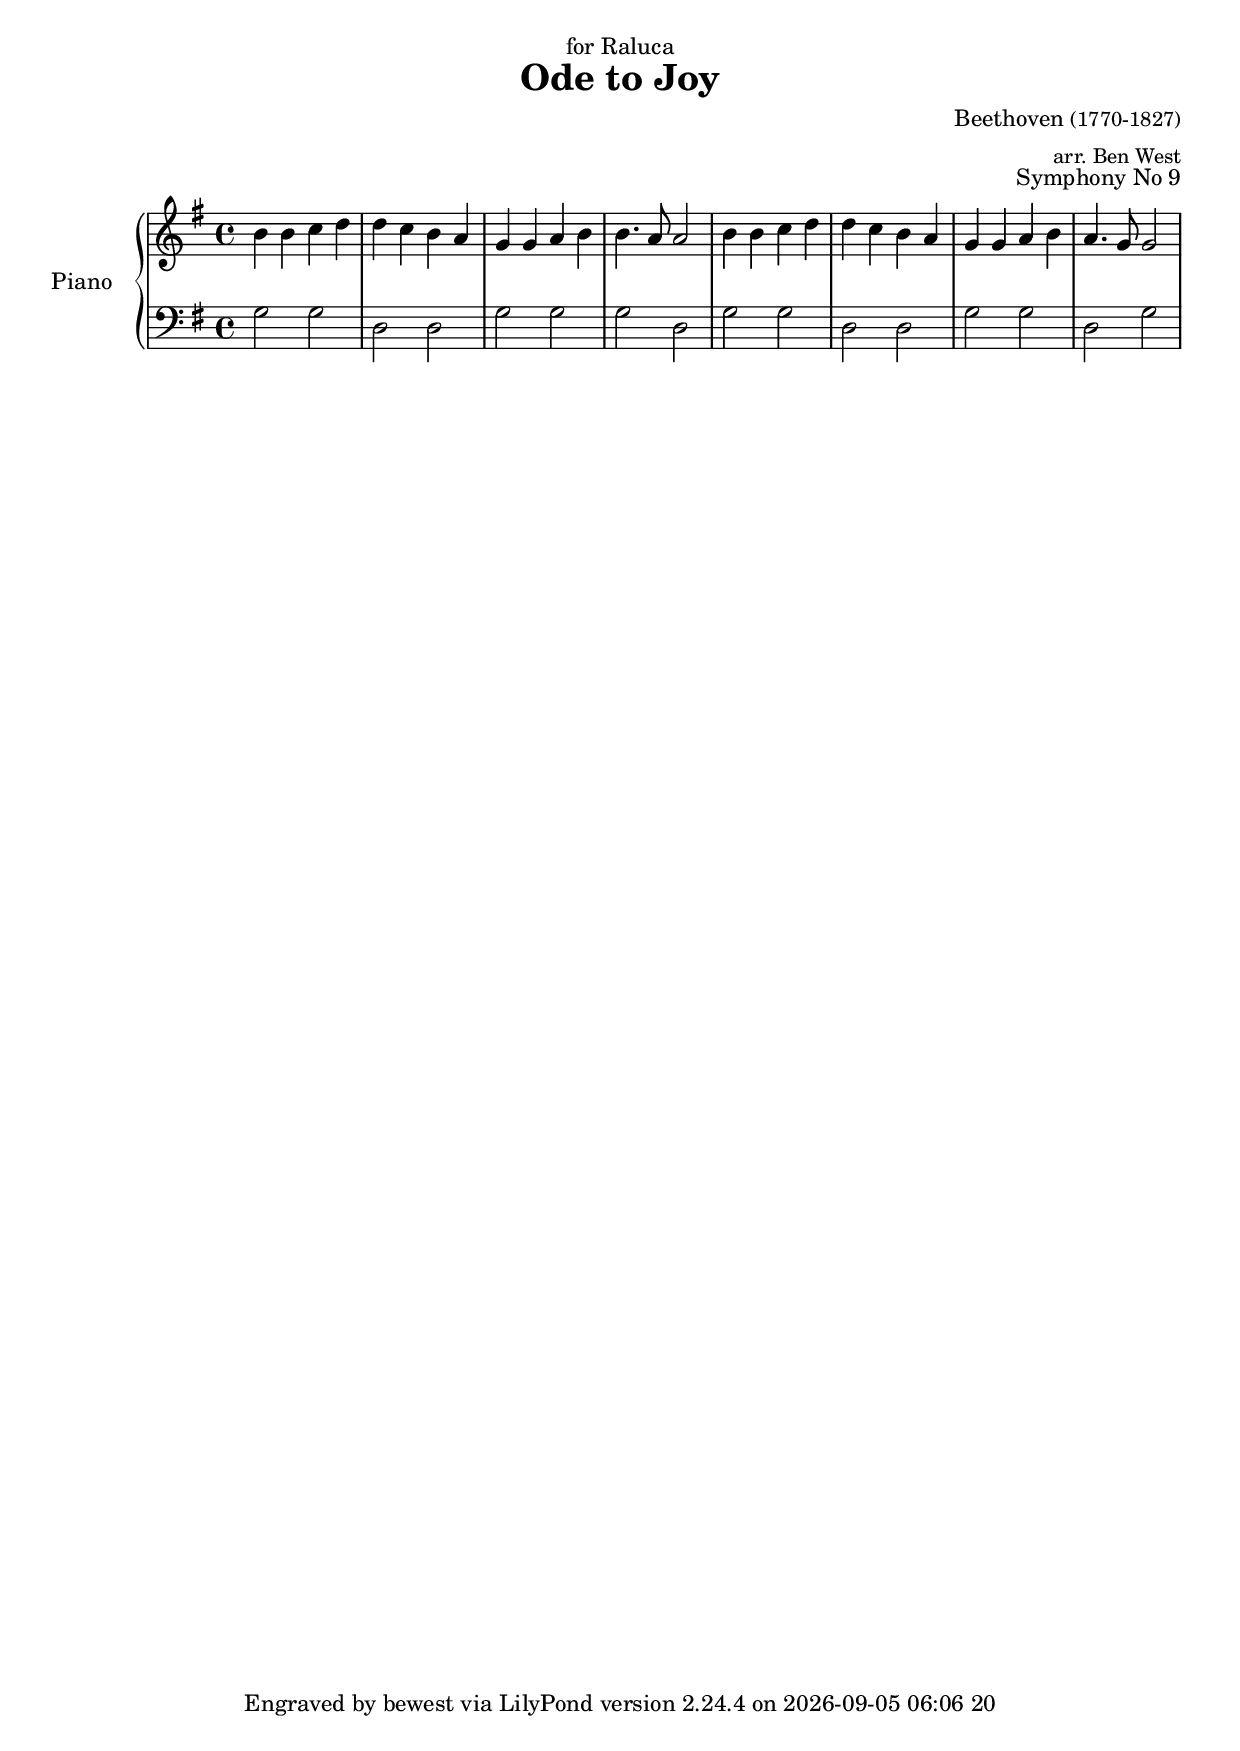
%%%%%%%%%%%%%%%%%%%%%%%%%%%%%%%%%%%%%%%%%%%%%%%%
%
%
%
\version "2.12.3"


today = #(strftime "%Y-%m-%d" (localtime (current-time)))
now   = #(strftime "%Y-%m-%d %H:%I %C" (localtime (current-time)))
global = { \key cis \minor \time 4/4 \tempo 4 = 77 }
uselessWords = \lyricmode {
  mee -- nah nee -- nah
}

% pieceFooter = #( ly:export ( string-append "Compiled " today))

\header {
    %% piece = ""
    opus = "Symphony No 9"
    dedication = "for Raluca"
    title = "Ode to Joy"

  %% 
  %% 
  %%
    %{ 
    title = \markup
            \center-column {
               ""
               "Title second line, longer" }
    subtitle = "the subtitle,"
  %} 
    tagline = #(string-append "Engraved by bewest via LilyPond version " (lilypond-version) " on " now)
    %% poet = "Poet"
    composer =  \markup { "Beethoven" \small "(1770-1827)" }
    %% texttranslator = "Text Translator"
    %% meter = \markup { \teeny "m" \tiny "e" \normalsize "t" \large "e" \huge "r" }
    arranger = \markup { \small "arr. Ben West" }
    %% instrument = \markup { \small "piano" }

}
descantPi = \relative c {

  %\times 2/3 { fis8 a cis } fis4 cis
  %dis2 ~ dis4 e2 r4
}




melodyMusicUpperA = \relative c'' {

  b4 b c d
  d c b a
  g g a b
  b4. a8 a2

  b4 b c d
  d c b a
  g g a b
  a4. g8 g2


}


melodyMusicLowerA = \relative c' {
  g2 g2
  d2 d2
  g2 g2
  g2 d2

  g2 g2
  d2 d2
  g2 g2
  d2 g2
}

%%%%%%%%%%%%%%%%%%%%%
% Set up the staff
   
     \version "2.10.10"
     upper = \relative c'' {
        \clef treble
        \key g \major
        \time 4/4
     
        \melodyMusicUpperA
     }
     
     lower = \relative c {
        \clef bass
        \key g \major
        \time 4/4

        \melodyMusicLowerA
     
     }
     
 \score {

  \new PianoStaff <<
     \set PianoStaff.instrumentName = "Piano  "
     \new Staff = "upper" \upper
     \new Staff = "lower" \lower
  >>
  \layout { }
  \midi { }
}



%%%%%
% EOF
